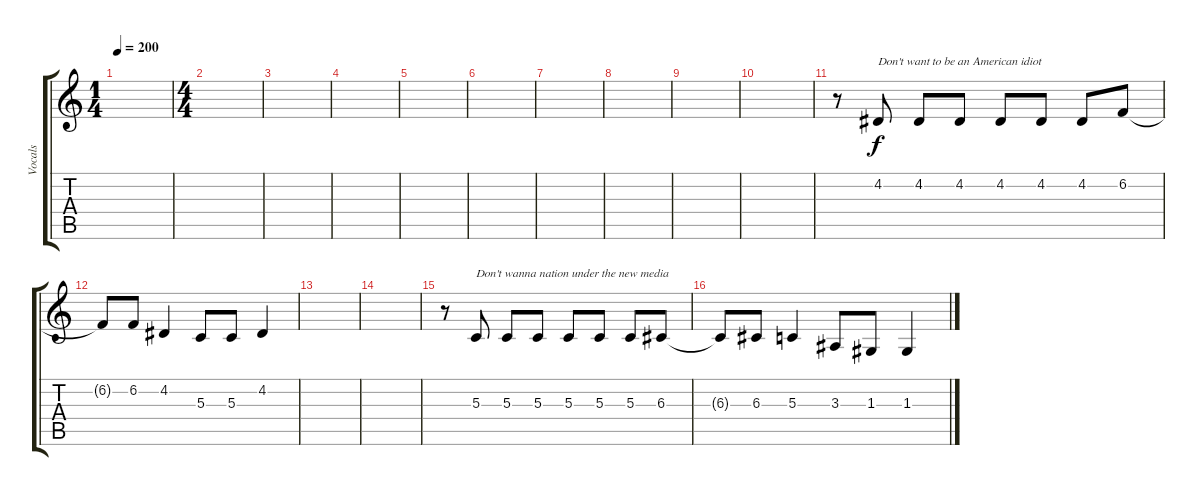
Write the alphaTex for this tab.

\track ("Vocals" "Vocals") {instrument tenorsax}
\staff {score tabs}
\tuning (E4 B3 G3 D3 A2 E2) {hide}
\ts (1 4)
\tempo 200
\clef g2
\ks c
|
\ts (4 4)
|
|
|
|
|
|
|
|
|
r.8 4.2.8{txt "Don't want to be an American idiot"} 4.2.8 4.2.8 4.2.8 4.2.8 4.2.8 6.2.8 |
6.2{t}.8 6.2.8 4.2.4 5.3.8 5.3.8 4.2.4 |
|
|
r.8 5.3.8{txt "Don't wanna nation under the new media"} 5.3.8 5.3.8 5.3.8 5.3.8 5.3.8 6.3.8 |
6.3{t}.8 6.3.8 5.3.4 3.3.8 1.3.8 1.3.4
